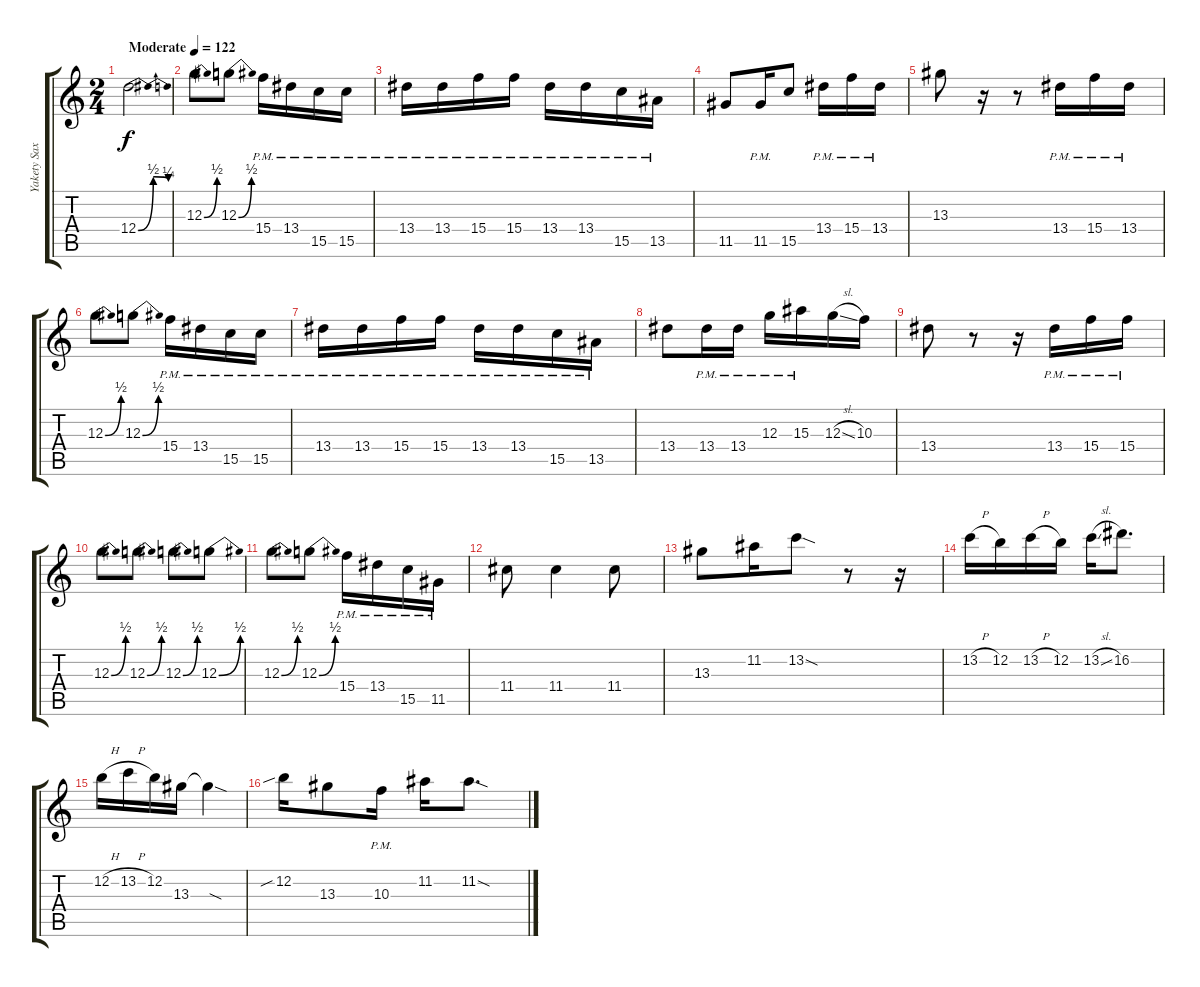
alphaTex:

\track ("Yakety Sax" "Yakety Sax") {instrument overdrivenguitar}
\staff {score tabs}
\tuning (E4 B3 G3 D3 A2 E2) {hide}
\ts (2 4)
\tempo (122 "Moderate")
\clef g2
\ks c
12.4{be (bendrelease 0 0 3 2 28 2 60 1)}.2{dy f instrument overdrivenguitar} |
12.3{be (bend 0 0 60 2)}.8 12.3{be (bend 0 0 60 2)}.8 15.4{pm}.16 13.4{pm}.16 15.5{pm}.16 15.5{pm}.16 |
13.4{pm}.16 13.4{pm}.16 15.4{pm}.16 15.4{pm}.16 13.4{pm}.16 13.4{pm}.16 15.5{pm}.16 13.5{pm}.16 |
11.5.8 11.5{pm}.16 15.5.8 13.4{pm}.16 15.4{pm}.16 13.4{pm}.16 |
13.3.8 r.16 r.8 13.4{pm}.16 15.4{pm}.16 13.4{pm}.16 |
12.3{be (bend 0 0 60 2)}.8 12.3{be (bend 0 0 60 2)}.8 15.4{pm}.16 13.4{pm}.16 15.5{pm}.16 15.5{pm}.16 |
13.4{pm}.16 13.4{pm}.16 15.4{pm}.16 15.4{pm}.16 13.4{pm}.16 13.4{pm}.16 15.5{pm}.16 13.5{pm}.16 |
13.4.8 13.4{pm}.16 13.4{pm}.16 12.3{pm}.16 15.3{pm}.16 12.3{sl}.16 10.3.16 |
13.4.8 r.8 r.16 13.4{pm}.16 15.4{pm}.16 15.4{pm}.16 |
12.3{be (bend 0 0 60 2)}.8 12.3{be (bend 0 0 60 2)}.8 12.3{be (bend 0 0 60 2)}.8 12.3{be (bend 0 0 60 2)}.8 |
12.3{be (bend 0 0 60 2)}.8 12.3{be (bend 0 0 60 2)}.8 15.4{pm}.16 13.4{pm}.16 15.5{pm}.16 11.5{pm}.16 |
11.4.8 11.4.4 11.4.8 |
13.3.8 11.2.16 13.2{sod}.8 r.8 r.16 |
13.2{h}.16 12.2.16 13.2{h}.16 12.2.16 13.2{sl}.16 16.2.8{d} |
12.2{h}.16 13.2{h}.16 12.2.16 13.3.16 13.3{sod t}.4 |
12.2{sib}.16 13.3.8 10.3{pm}.16 11.2.16 11.2{sod}.8{d}
